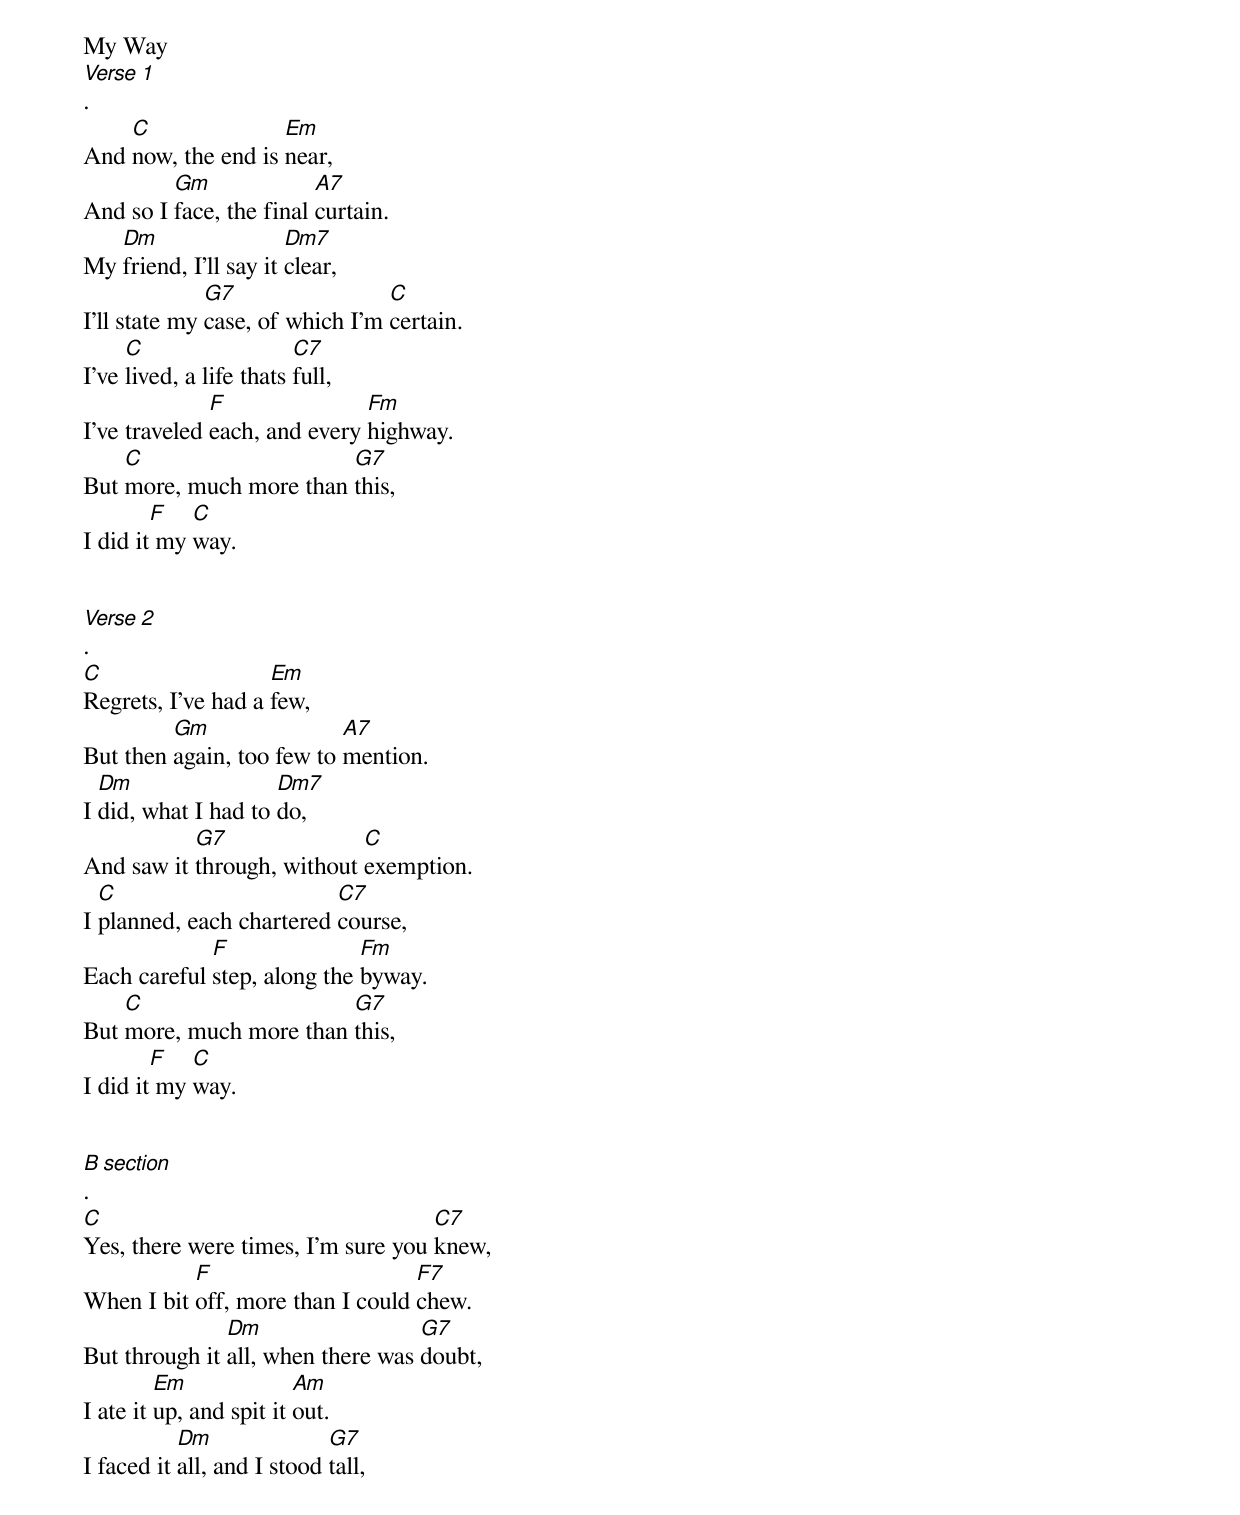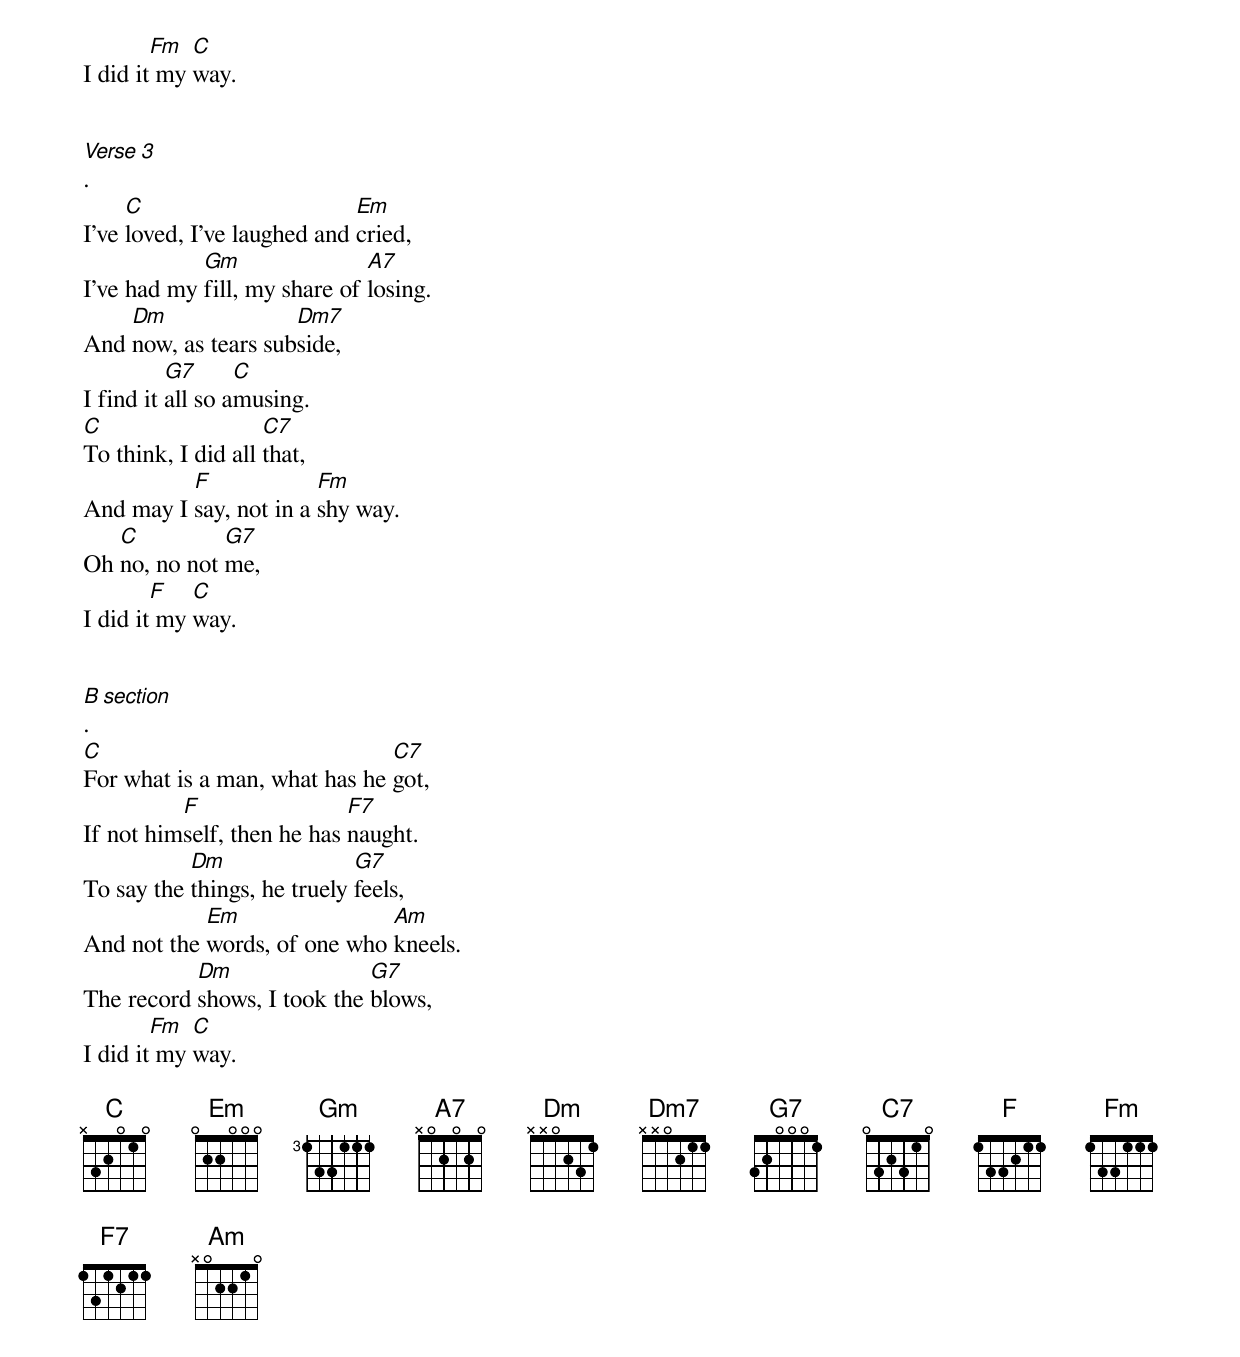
My Way
[Verse 1].
And [C]now, the end is [Em]near,
And so I [Gm]face, the final [A7]curtain.
My [Dm]friend, I'll say it [Dm7]clear,
I'll state my [G7]case, of which I'm [C]certain.
I've [C]lived, a life thats [C7]full,
I've traveled [F]each, and every [Fm]highway.
But [C]more, much more than [G7]this,
I did it[F] my [C]way.


[Verse 2].
[C]Regrets, I've had a [Em]few,
But then [Gm]again, too few to [A7]mention.
I [Dm]did, what I had to [Dm7]do,
And saw it [G7]through, without [C]exemption.
I [C]planned, each chartered [C7]course,
Each careful [F]step, along the [Fm]byway.
But [C]more, much more than [G7]this,
I did it[F] my [C]way.


[B section].
[C]Yes, there were times, I'm sure you [C7]knew,
When I bit [F]off, more than I could [F7]chew.
But through it [Dm]all, when there was [G7]doubt,
I ate it [Em]up, and spit it [Am]out.
I faced it [Dm]all, and I stood [G7]tall,
I did it[Fm] my [C]way.


[Verse 3].
I've [C]loved, I've laughed and [Em]cried,
I've had my [Gm]fill, my share of [A7]losing.
And [Dm]now, as tears sub[Dm7]side,
I find it [G7]all so a[C]musing.
[C]To think, I did all [C7]that,
And may I [F]say, not in a [Fm]shy way.
Oh [C]no, no not [G7]me,
I did it[F] my [C]way.


[B section].
[C]For what is a man, what has he [C7]got,
If not him[F]self, then he has [F7]naught.
To say the [Dm]things, he truely [G7]feels,
And not the [Em]words, of one who [Am]kneels.
The record [Dm]shows, I took the [G7]blows,
I did it[Fm] my [C]way.

{% include music-notes.html %}
